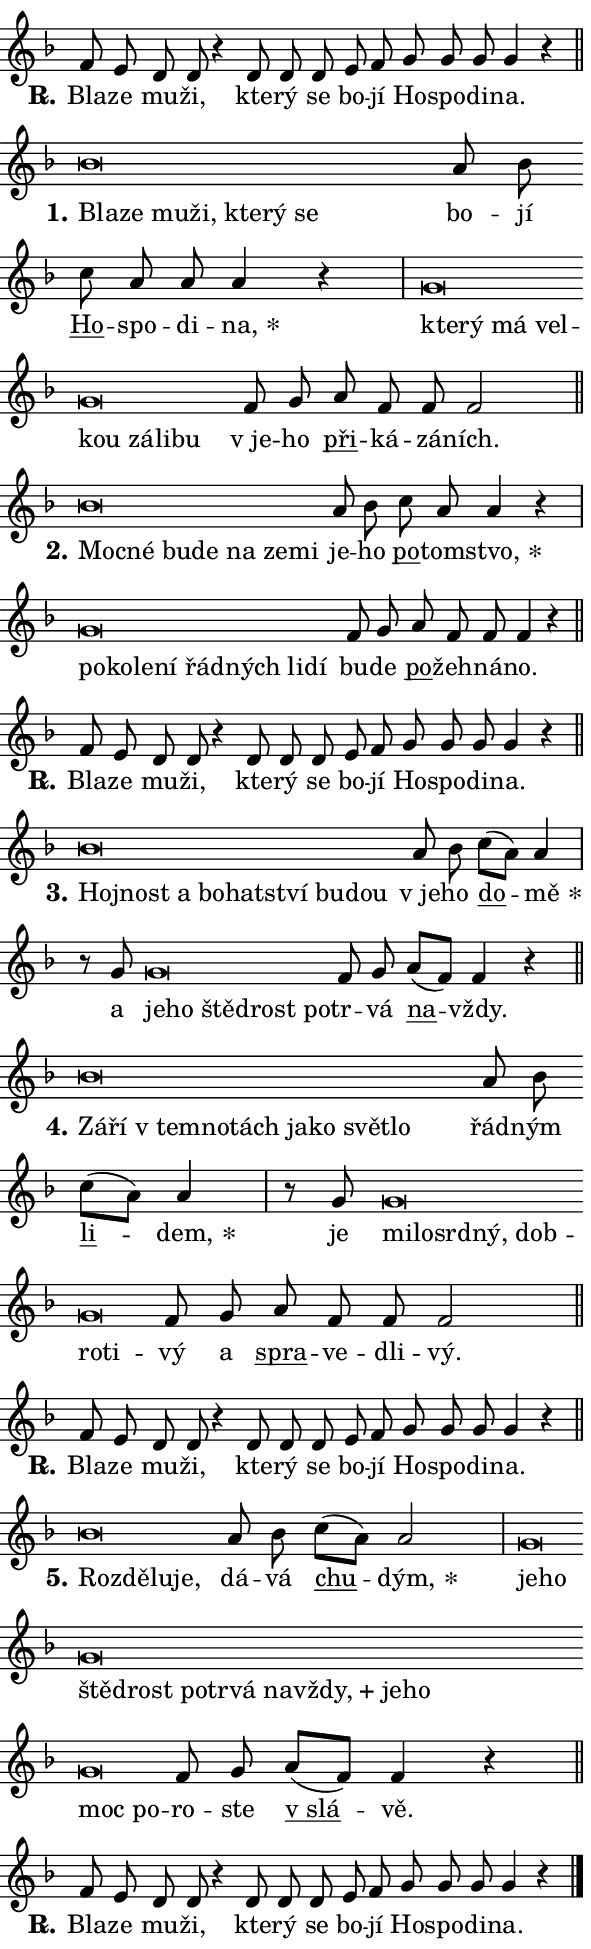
\version "2.24.0"
\header { tagline = "" }
\paper {
  indent = 0\cm
  top-margin = 0\cm
  right-margin = 0.13\cm % to fit lyric hyphens
  bottom-margin = 0\cm
  left-margin = 0\cm
  paper-width = 10\cm
  page-breaking = #ly:one-page-breaking
  system-system-spacing.basic-distance = #11
  score-system-spacing.basic-distance = #11
  ragged-last = ##f
}


%% Author: Thomas Morley
%% https://lists.gnu.org/archive/html/lilypond-user/2020-05/msg00002.html
#(define (line-position grob)
"Returns position of @var[grob} in current system:
   @code{'start}, if at first time-step
   @code{'end}, if at last time-step
   @code{'middle} otherwise
"
  (let* ((col (ly:item-get-column grob))
         (ln (ly:grob-object col 'left-neighbor))
         (rn (ly:grob-object col 'right-neighbor))
         (col-to-check-left (if (ly:grob? ln) ln col))
         (col-to-check-right (if (ly:grob? rn) rn col))
         (break-dir-left
           (and
             (ly:grob-property col-to-check-left 'non-musical #f)
             (ly:item-break-dir col-to-check-left)))
         (break-dir-right
           (and
             (ly:grob-property col-to-check-right 'non-musical #f)
             (ly:item-break-dir col-to-check-right))))
        (cond ((eqv? 1 break-dir-left) 'start)
              ((eqv? -1 break-dir-right) 'end)
              (else 'middle))))

#(define (tranparent-at-line-position vctor)
  (lambda (grob)
  "Relying on @code{line-position} select the relevant enry from @var{vctor}.
Used to determine transparency,"
    (case (line-position grob)
      ((end) (not (vector-ref vctor 0)))
      ((middle) (not (vector-ref vctor 1)))
      ((start) (not (vector-ref vctor 2))))))

noteHeadBreakVisibility =
#(define-music-function (break-visibility)(vector?)
"Makes @code{NoteHead}s transparent relying on @var{break-visibility}"
#{
  \override NoteHead.transparent =
    #(tranparent-at-line-position break-visibility)
#})

#(define delete-ledgers-for-transparent-note-heads
  (lambda (grob)
    "Reads whether a @code{NoteHead} is transparent.
If so this @code{NoteHead} is removed from @code{'note-heads} from
@var{grob}, which is supposed to be @code{LedgerLineSpanner}.
As a result ledgers are not printed for this @code{NoteHead}"
    (let* ((nhds-array (ly:grob-object grob 'note-heads))
           (nhds-list
             (if (ly:grob-array? nhds-array)
                 (ly:grob-array->list nhds-array)
                 '()))
           ;; Relies on the transparent-property being done before
           ;; Staff.LedgerLineSpanner.after-line-breaking is executed.
           ;; This is fragile ...
           (to-keep
             (remove
               (lambda (nhd)
                 (ly:grob-property nhd 'transparent #f))
               nhds-list)))
      ;; TODO find a better method to iterate over grob-arrays, similiar
      ;; to filter/remove etc for lists
      ;; For now rebuilt from scratch
      (set! (ly:grob-object grob 'note-heads)  '())
      (for-each
        (lambda (nhd)
          (ly:pointer-group-interface::add-grob grob 'note-heads nhd))
        to-keep))))

squashNotes = {
  \override NoteHead.X-extent = #'(-0.2 . 0.2)
  \override NoteHead.Y-extent = #'(-0.75 . 0)
  \override NoteHead.stencil =
    #(lambda (grob)
       (let ((pos (ly:grob-property grob 'staff-position)))
         (begin
           (if (< pos -7) (display "ERROR: Lower brevis then expected\n") (display ""))
           (if (<= pos -6) ly:text-interface::print ly:note-head::print))))
}
unSquashNotes = {
  \revert NoteHead.X-extent
  \revert NoteHead.Y-extent
  \revert NoteHead.stencil
}

hideNotes = \noteHeadBreakVisibility #begin-of-line-visible
unHideNotes = \noteHeadBreakVisibility #all-visible

% work-around for resetting accidentals
% https://lilypond.org/doc/v2.23/Documentation/notation/displaying-rhythms#unmetered-music
cadenzaMeasure = {
  \cadenzaOff
  \partial 1024 s1024
  \cadenzaOn
}

#(define-markup-command (accent layout props text) (markup?)
  "Underline accented syllable"
  (interpret-markup layout props
    #{\markup \override #'(offset . 4.3) \underline { #text }#}))

responsum = \markup \concat {
  "R" \hspace #-1.05 \path #0.1 #'((moveto 0 0.07) (lineto 0.9 0.8)) \hspace #0.05 "."
}

spaceSize = #0.6828661417322834 % exact space size for TeX Gyre Schola

\layout {
  \context {
    \Staff
    \remove "Time_signature_engraver"
    \override LedgerLineSpanner.after-line-breaking = #delete-ledgers-for-transparent-note-heads
  }
  \context {
    \Lyrics {
      \override LyricSpace.minimum-distance = \spaceSize
      \override LyricText.font-name = #"TeX Gyre Schola"
      \override LyricText.font-size = 1
      \override StanzaNumber.font-name = #"TeX Gyre Schola Bold"
      \override StanzaNumber.font-size = 1
    }
  }
  \context {
    \Score 
    \override NoteHead.text =
      #(lambda (grob) 
        (let ((pos (ly:grob-property grob 'staff-position)))
          #{\markup {
            \combine
              \halign #-0.55 \raise #(if (= pos -6) 0 0.5) \override #'(thickness . 2) \draw-line #'(3.2 . 0)
              \musicglyph "noteheads.sM1"
          }#}))
  }
}

% magnetic-lyrics.ily
%
%   written by
%     Jean Abou Samra <jean@abou-samra.fr>
%     Werner Lemberg <wl@gnu.org>
%
%   adapted by
%     Jiri Hon <jiri.hon@gmail.com>
%
% Version 2022-Apr-15

% https://www.mail-archive.com/lilypond-user@gnu.org/msg149350.html

#(define (Left_hyphen_pointer_engraver context)
   "Collect syllable-hyphen-syllable occurrences in lyrics and store
them in properties.  This engraver only looks to the left.  For
example, if the lyrics input is @code{foo -- bar}, it does the
following.

@itemize @bullet
@item
Set the @code{text} property of the @code{LyricHyphen} grob between
@q{foo} and @q{bar} to @code{foo}.

@item
Set the @code{left-hyphen} property of the @code{LyricText} grob with
text @q{foo} to the @code{LyricHyphen} grob between @q{foo} and
@q{bar}.
@end itemize

Use this auxiliary engraver in combination with the
@code{lyric-@/text::@/apply-@/magnetic-@/offset!} hook."
   (let ((hyphen #f)
         (text #f))
     (make-engraver
      (acknowledgers
       ((lyric-syllable-interface engraver grob source-engraver)
        (set! text grob)))
      (end-acknowledgers
       ((lyric-hyphen-interface engraver grob source-engraver)
        ;(when (not (grob::has-interface grob 'lyric-space-interface))
          (set! hyphen grob)));)
      ((stop-translation-timestep engraver)
       (when (and text hyphen)
         (ly:grob-set-object! text 'left-hyphen hyphen))
       (set! text #f)
       (set! hyphen #f)))))

#(define (lyric-text::apply-magnetic-offset! grob)
   "If the space between two syllables is less than the value in
property @code{LyricText@/.details@/.squash-threshold}, move the right
syllable to the left so that it gets concatenated with the left
syllable.

Use this function as a hook for
@code{LyricText@/.after-@/line-@/breaking} if the
@code{Left_@/hyphen_@/pointer_@/engraver} is active."
   (let ((hyphen (ly:grob-object grob 'left-hyphen #f)))
     (when hyphen
       (let ((left-text (ly:spanner-bound hyphen LEFT)))
         (when (grob::has-interface left-text 'lyric-syllable-interface)
           (let* ((common (ly:grob-common-refpoint grob left-text X))
                  (this-x-ext (ly:grob-extent grob common X))
                  (left-x-ext
                   (begin
                     ;; Trigger magnetism for left-text.
                     (ly:grob-property left-text 'after-line-breaking)
                     (ly:grob-extent left-text common X)))
                  ;; `delta` is the gap width between two syllables.
                  (delta (- (interval-start this-x-ext)
                            (interval-end left-x-ext)))
                  (details (ly:grob-property grob 'details))
                  (threshold (assoc-get 'squash-threshold details 0.2)))
             (when (< delta threshold)
               (let* (;; We have to manipulate the input text so that
                      ;; ligatures crossing syllable boundaries are not
                      ;; disabled.  For languages based on the Latin
                      ;; script this is essentially a beautification.
                      ;; However, for non-Western scripts it can be a
                      ;; necessity.
                      (lt (ly:grob-property left-text 'text))
                      (rt (ly:grob-property grob 'text))
                      (is-space (grob::has-interface hyphen 'lyric-space-interface))
                      (space (if is-space " " ""))
                      (extra-delta (if is-space spaceSize 0))
                      ;; Append new syllable.
                      (ltrt-space (if (and (string? lt) (string? rt))
                                (string-append lt space rt)
                                (make-concat-markup (list lt space rt))))
                      ;; Right-align `ltrt` to the right side.
                      (ltrt-space-markup (grob-interpret-markup
                               grob
                               (make-translate-markup
                                (cons (interval-length this-x-ext) 0)
                                (make-right-align-markup ltrt-space)))))
                 (begin
                   ;; Don't print `left-text`.
                   (ly:grob-set-property! left-text 'stencil #f)
                   ;; Set text and stencil (which holds all collected
                   ;; syllables so far) and shift it to the left.
                   (ly:grob-set-property! grob 'text ltrt-space)
                   (ly:grob-set-property! grob 'stencil ltrt-space-markup)
                   (ly:grob-translate-axis! grob (- (- delta extra-delta)) X))))))))))


#(define (lyric-hyphen::displace-bounds-first grob)
   ;; Make very sure this callback isn't triggered too early.
   (let ((left (ly:spanner-bound grob LEFT))
         (right (ly:spanner-bound grob RIGHT)))
     (ly:grob-property left 'after-line-breaking)
     (ly:grob-property right 'after-line-breaking)
     (ly:lyric-hyphen::print grob)))

squashThreshold = #0.4

\layout {
  \context {
    \Lyrics
    \consists #Left_hyphen_pointer_engraver
    \override LyricText.after-line-breaking =
      #lyric-text::apply-magnetic-offset!
    \override LyricHyphen.stencil = #lyric-hyphen::displace-bounds-first
    \override LyricText.details.squash-threshold = \squashThreshold
    \override LyricHyphen.minimum-distance = 0
    \override LyricHyphen.minimum-length = \squashThreshold
  }
}

squashText = \override LyricText.details.squash-threshold = 9999
unSquashText = \override LyricText.details.squash-threshold = \squashThreshold

leftText = \override LyricText.self-alignment-X = #LEFT
unLeftText = \revert LyricText.self-alignment-X

starOffset = #(lambda (grob) 
                (let ((x_offset (ly:self-alignment-interface::aligned-on-x-parent grob)))
                  (if (= x_offset 0) 0 (+ x_offset 1.2))))

star = #(define-music-function (syllable)(string?)
"Append star separator at the end of a syllable"
#{
  \once \override LyricText.X-offset = #starOffset
  \lyricmode { \markup {
    #syllable
    \override #'((font-name . "TeX Gyre Schola Bold")) \hspace #0.2 \lower #0.65 \larger "*"
  } }
#})

starAccent = #(define-music-function (syllable)(string?)
"Append star separator at the end of a syllable and make accent"
#{
  \once \override LyricText.X-offset = #starOffset
  \lyricmode { \markup {
    \accent #syllable
    \override #'((font-name . "TeX Gyre Schola Bold")) \hspace #0.2 \lower #0.65 \larger "*"
  } }
#})

breath = #(define-music-function (syllable)(string?)
"Append breathing indicator at the end of a syllable"
#{
  \lyricmode { \markup { #syllable "+" } }
#})

optionalBreath = #(define-music-function (syllable)(string?)
"Append optional breathing indicator at the end of a syllable"
#{
  \lyricmode { \markup { #syllable "(+)" } }
#})


\score {
    <<
        \new Voice = "melody" { \cadenzaOn \key f \major \relative { f'8 e d d r4 \bar "" d8 d d \bar "" e f \bar "" g g g g4 r \cadenzaMeasure \bar "||" \break } }
        \new Lyrics \lyricsto "melody" { \lyricmode { \set stanza = \responsum
Bla -- ze mu -- ži, kte -- rý se bo -- jí Ho -- spo -- di -- na. } }
    >>
    \layout {}
}

\score {
    <<
        \new Voice = "melody" { \cadenzaOn \key f \major \relative { \squashNotes bes'\breve*1/16 \hideNotes \breve*1/16 \bar "" \breve*1/16 \bar "" \breve*1/16 \bar "" \breve*1/16 \bar "" \breve*1/16 \breve*1/16 \bar "" \unHideNotes \unSquashNotes a8 bes \bar "" c a a a4 r \cadenzaMeasure \bar "|" \squashNotes g\breve*1/16 \hideNotes \breve*1/16 \bar "" \breve*1/16 \bar "" \breve*1/16 \bar "" \breve*1/16 \bar "" \breve*1/16 \bar "" \breve*1/16 \breve*1/16 \bar "" \unHideNotes \unSquashNotes f8 g \bar "" a f f f2 \cadenzaMeasure \bar "||" \break } }
        \new Lyrics \lyricsto "melody" { \lyricmode { \set stanza = "1."
\leftText Bla -- \squashText ze mu -- ži, kte -- rý se \unLeftText \unSquashText bo -- jí \markup \accent Ho -- spo -- di -- \star na, \leftText kte -- \squashText rý má vel -- kou zá -- li -- bu \unLeftText \unSquashText "v je" -- ho \markup \accent při -- ká -- zá -- ních. } }
    >>
    \layout {}
}

\score {
    <<
        \new Voice = "melody" { \cadenzaOn \key f \major \relative { \squashNotes bes'\breve*1/16 \hideNotes \breve*1/16 \bar "" \breve*1/16 \bar "" \breve*1/16 \bar "" \breve*1/16 \bar "" \breve*1/16 \breve*1/16 \bar "" \unHideNotes \unSquashNotes a8 bes \bar "" c a a4 r \cadenzaMeasure \bar "|" \squashNotes g\breve*1/16 \hideNotes \breve*1/16 \bar "" \breve*1/16 \bar "" \breve*1/16 \bar "" \breve*1/16 \bar "" \breve*1/16 \bar "" \breve*1/16 \breve*1/16 \bar "" \unHideNotes \unSquashNotes f8 g \bar "" a f f f4 r \cadenzaMeasure \bar "||" \break } }
        \new Lyrics \lyricsto "melody" { \lyricmode { \set stanza = "2."
\leftText Moc -- \squashText né bu -- de na ze -- mi \unLeftText \unSquashText je -- ho \markup \accent po -- tom -- \star stvo, \leftText po -- \squashText ko -- le -- ní řád -- ných li -- dí \unLeftText \unSquashText bu -- de \markup \accent po -- žeh -- ná -- no. } }
    >>
    \layout {}
}

\score {
    <<
        \new Voice = "melody" { \cadenzaOn \key f \major \relative { f'8 e d d r4 \bar "" d8 d d \bar "" e f \bar "" g g g g4 r \cadenzaMeasure \bar "||" \break } }
        \new Lyrics \lyricsto "melody" { \lyricmode { \set stanza = \responsum
Bla -- ze mu -- ži, kte -- rý se bo -- jí Ho -- spo -- di -- na. } }
    >>
    \layout {}
}

\score {
    <<
        \new Voice = "melody" { \cadenzaOn \key f \major \relative { \squashNotes bes'\breve*1/16 \hideNotes \breve*1/16 \bar "" \breve*1/16 \bar "" \breve*1/16 \bar "" \breve*1/16 \bar "" \breve*1/16 \bar "" \breve*1/16 \breve*1/16 \bar "" \unHideNotes \unSquashNotes a8 bes \bar "" c[( a)] a4 \cadenzaMeasure \bar "|" r8 g8 \squashNotes g\breve*1/16 \hideNotes \breve*1/16 \bar "" \breve*1/16 \bar "" \breve*1/16 \breve*1/16 \bar "" \unHideNotes \unSquashNotes f8 g \bar "" a[( f)] f4 r \cadenzaMeasure \bar "||" \break } }
        \new Lyrics \lyricsto "melody" { \lyricmode { \set stanza = "3."
\leftText Hoj -- \squashText nost a bo -- hat -- ství bu -- dou \unLeftText \unSquashText "v je" -- ho \markup \accent do -- \star mě a \leftText je -- \squashText ho ště -- drost po -- \unLeftText \unSquashText tr -- vá \markup \accent na -- vždy. } }
    >>
    \layout {}
}

\score {
    <<
        \new Voice = "melody" { \cadenzaOn \key f \major \relative { \squashNotes bes'\breve*1/16 \hideNotes \breve*1/16 \bar "" \breve*1/16 \bar "" \breve*1/16 \bar "" \breve*1/16 \bar "" \breve*1/16 \bar "" \breve*1/16 \bar "" \breve*1/16 \breve*1/16 \bar "" \unHideNotes \unSquashNotes a8 bes \bar "" c[( a)] a4 \cadenzaMeasure \bar "|" r8 g8 \squashNotes g\breve*1/16 \hideNotes \breve*1/16 \bar "" \breve*1/16 \bar "" \breve*1/16 \bar "" \breve*1/16 \bar "" \breve*1/16 \breve*1/16 \bar "" \unHideNotes \unSquashNotes f8 g \bar "" a f f f2 \cadenzaMeasure \bar "||" \break } }
        \new Lyrics \lyricsto "melody" { \lyricmode { \set stanza = "4."
\leftText Zá -- \squashText ří "v tem" -- no -- tách ja -- ko svět -- lo \unLeftText \unSquashText řád -- ným \markup \accent li -- \star dem, je \leftText mi -- \squashText lo -- srd -- ný, dob -- ro -- ti -- \unLeftText \unSquashText vý a \markup \accent spra -- ve -- dli -- vý. } }
    >>
    \layout {}
}

\score {
    <<
        \new Voice = "melody" { \cadenzaOn \key f \major \relative { f'8 e d d r4 \bar "" d8 d d \bar "" e f \bar "" g g g g4 r \cadenzaMeasure \bar "||" \break } }
        \new Lyrics \lyricsto "melody" { \lyricmode { \set stanza = \responsum
Bla -- ze mu -- ži, kte -- rý se bo -- jí Ho -- spo -- di -- na. } }
    >>
    \layout {}
}

\score {
    <<
        \new Voice = "melody" { \cadenzaOn \key f \major \relative { \squashNotes bes'\breve*1/16 \hideNotes \breve*1/16 \bar "" \breve*1/16 \breve*1/16 \bar "" \unHideNotes \unSquashNotes a8 bes \bar "" c[( a)] a2 \cadenzaMeasure \bar "|" \squashNotes g\breve*1/16 \hideNotes \breve*1/16 \bar "" \breve*1/16 \bar "" \breve*1/16 \bar "" \breve*1/16 \bar "" \breve*1/16 \bar "" \breve*1/16 \bar "" \breve*1/16 \bar "" \breve*1/16 \bar "" \breve*1/16 \bar "" \breve*1/16 \bar "" \breve*1/16 \breve*1/16 \bar "" \unHideNotes \unSquashNotes f8 g \bar "" a[( f)] f4 r \cadenzaMeasure \bar "||" \break } }
        \new Lyrics \lyricsto "melody" { \lyricmode { \set stanza = "5."
\leftText Roz -- \squashText dě -- lu -- je, \unLeftText \unSquashText dá -- vá \markup \accent chu -- \star dým, \leftText je -- \squashText ho ště -- drost po -- tr -- vá na -- \breath "vždy," je -- ho moc po -- \unLeftText \unSquashText ro -- ste \markup \accent "v slá" -- vě. } }
    >>
    \layout {}
}

\score {
    <<
        \new Voice = "melody" { \cadenzaOn \key f \major \relative { f'8 e d d r4 \bar "" d8 d d \bar "" e f \bar "" g g g g4 r \cadenzaMeasure \bar "||" \break } \bar "|." }
        \new Lyrics \lyricsto "melody" { \lyricmode { \set stanza = \responsum
Bla -- ze mu -- ži, kte -- rý se bo -- jí Ho -- spo -- di -- na. } }
    >>
    \layout {}
}
